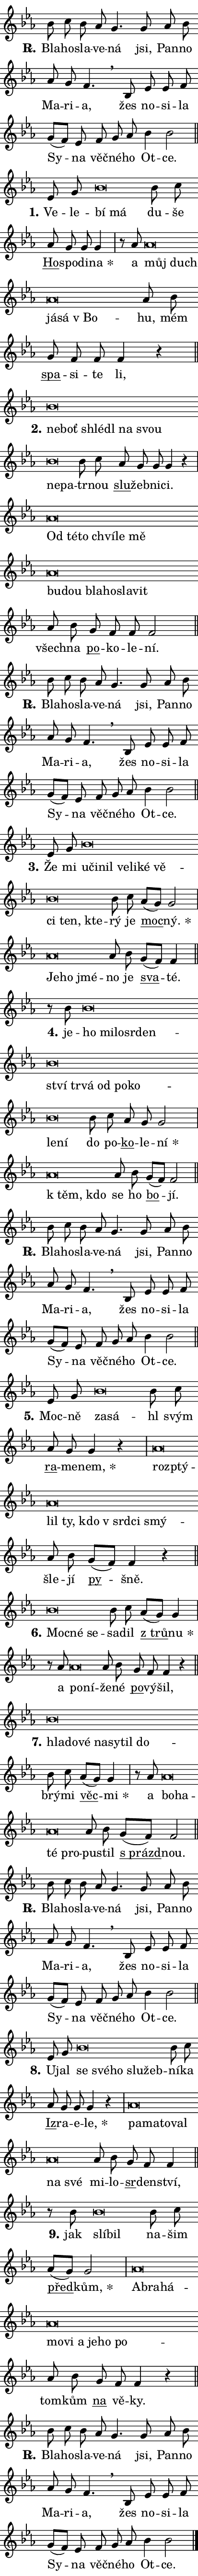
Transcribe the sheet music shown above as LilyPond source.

\version "2.24.0"
\header { tagline = "" }
\paper {
  indent = 0\cm
  top-margin = 0\cm
  right-margin = 0\cm
  bottom-margin = 0\cm
  left-margin = 0\cm
  paper-width = 7\cm
  page-breaking = #ly:one-page-breaking
  system-system-spacing.basic-distance = #11
  score-system-spacing.basic-distance = #11
  ragged-last = ##f
}


%% Author: Thomas Morley
%% https://lists.gnu.org/archive/html/lilypond-user/2020-05/msg00002.html
#(define (line-position grob)
"Returns position of @var[grob} in current system:
   @code{'start}, if at first time-step
   @code{'end}, if at last time-step
   @code{'middle} otherwise
"
  (let* ((col (ly:item-get-column grob))
         (ln (ly:grob-object col 'left-neighbor))
         (rn (ly:grob-object col 'right-neighbor))
         (col-to-check-left (if (ly:grob? ln) ln col))
         (col-to-check-right (if (ly:grob? rn) rn col))
         (break-dir-left
           (and
             (ly:grob-property col-to-check-left 'non-musical #f)
             (ly:item-break-dir col-to-check-left)))
         (break-dir-right
           (and
             (ly:grob-property col-to-check-right 'non-musical #f)
             (ly:item-break-dir col-to-check-right))))
        (cond ((eqv? 1 break-dir-left) 'start)
              ((eqv? -1 break-dir-right) 'end)
              (else 'middle))))

#(define (tranparent-at-line-position vctor)
  (lambda (grob)
  "Relying on @code{line-position} select the relevant enry from @var{vctor}.
Used to determine transparency,"
    (case (line-position grob)
      ((end) (not (vector-ref vctor 0)))
      ((middle) (not (vector-ref vctor 1)))
      ((start) (not (vector-ref vctor 2))))))

noteHeadBreakVisibility =
#(define-music-function (break-visibility)(vector?)
"Makes @code{NoteHead}s transparent relying on @var{break-visibility}"
#{
  \override NoteHead.transparent =
    #(tranparent-at-line-position break-visibility)
#})

#(define delete-ledgers-for-transparent-note-heads
  (lambda (grob)
    "Reads whether a @code{NoteHead} is transparent.
If so this @code{NoteHead} is removed from @code{'note-heads} from
@var{grob}, which is supposed to be @code{LedgerLineSpanner}.
As a result ledgers are not printed for this @code{NoteHead}"
    (let* ((nhds-array (ly:grob-object grob 'note-heads))
           (nhds-list
             (if (ly:grob-array? nhds-array)
                 (ly:grob-array->list nhds-array)
                 '()))
           ;; Relies on the transparent-property being done before
           ;; Staff.LedgerLineSpanner.after-line-breaking is executed.
           ;; This is fragile ...
           (to-keep
             (remove
               (lambda (nhd)
                 (ly:grob-property nhd 'transparent #f))
               nhds-list)))
      ;; TODO find a better method to iterate over grob-arrays, similiar
      ;; to filter/remove etc for lists
      ;; For now rebuilt from scratch
      (set! (ly:grob-object grob 'note-heads)  '())
      (for-each
        (lambda (nhd)
          (ly:pointer-group-interface::add-grob grob 'note-heads nhd))
        to-keep))))

hideNotes = {
  \noteHeadBreakVisibility #begin-of-line-visible
}
unHideNotes = {
  \noteHeadBreakVisibility #all-visible
}

% work-around for resetting accidentals
% https://lilypond.org/doc/v2.23/Documentation/notation/displaying-rhythms#unmetered-music
cadenzaMeasure = {
  \cadenzaOff
  \partial 1024 s1024
  \cadenzaOn
}

#(define-markup-command (accent layout props text) (markup?)
  "Underline accented syllable"
  (interpret-markup layout props
    #{\markup \override #'(offset . 4.3) \underline { #text }#}))

responsum = \markup \concat {
  "R" \hspace #-1.05 \path #0.1 #'((moveto 0 0.07) (lineto 0.9 0.8)) \hspace #0.05 "."
}

\layout {
    \context {
        \Staff
        \remove "Time_signature_engraver"
        \override LedgerLineSpanner.after-line-breaking = #delete-ledgers-for-transparent-note-heads
    }
    \context {
        \Voice {
            \override NoteHead.output-attributes = #'((class . "notehead"))
            \override Hairpin.height = #0.55
        }
    }
    \context {
        \Lyrics {
            \override StanzaNumber.output-attributes = #'((class . "stanzanumber"))
            \override LyricSpace.minimum-distance = #0.9
            \override LyricText.font-name = #"TeX Gyre Schola"
            \override LyricText.font-size = 1
            \override StanzaNumber.font-name = #"TeX Gyre Schola Bold"
            \override StanzaNumber.font-size = 1
        }
    }
}

% magnetic-lyrics.ily
%
%   written by
%     Jean Abou Samra <jean@abou-samra.fr>
%     Werner Lemberg <wl@gnu.org>
%
%   adapted by
%     Jiri Hon <jiri.hon@gmail.com>
%
% Version 2022-Apr-15

% https://www.mail-archive.com/lilypond-user@gnu.org/msg149350.html

#(define (Left_hyphen_pointer_engraver context)
   "Collect syllable-hyphen-syllable occurrences in lyrics and store
them in properties.  This engraver only looks to the left.  For
example, if the lyrics input is @code{foo -- bar}, it does the
following.

@itemize @bullet
@item
Set the @code{text} property of the @code{LyricHyphen} grob between
@q{foo} and @q{bar} to @code{foo}.

@item
Set the @code{left-hyphen} property of the @code{LyricText} grob with
text @q{foo} to the @code{LyricHyphen} grob between @q{foo} and
@q{bar}.
@end itemize

Use this auxiliary engraver in combination with the
@code{lyric-@/text::@/apply-@/magnetic-@/offset!} hook."
   (let ((hyphen #f)
         (text #f))
     (make-engraver
      (acknowledgers
       ((lyric-syllable-interface engraver grob source-engraver)
        (set! text grob)))
      (end-acknowledgers
       ((lyric-hyphen-interface engraver grob source-engraver)
        ;(when (not (grob::has-interface grob 'lyric-space-interface))
          (set! hyphen grob)));)
      ((stop-translation-timestep engraver)
       (when (and text hyphen)
         (ly:grob-set-object! text 'left-hyphen hyphen))
       (set! text #f)
       (set! hyphen #f)))))

#(define (lyric-text::apply-magnetic-offset! grob)
   "If the space between two syllables is less than the value in
property @code{LyricText@/.details@/.squash-threshold}, move the right
syllable to the left so that it gets concatenated with the left
syllable.

Use this function as a hook for
@code{LyricText@/.after-@/line-@/breaking} if the
@code{Left_@/hyphen_@/pointer_@/engraver} is active."
   (let ((hyphen (ly:grob-object grob 'left-hyphen #f)))
     (when hyphen
       (let ((left-text (ly:spanner-bound hyphen LEFT)))
         (when (grob::has-interface left-text 'lyric-syllable-interface)
           (let* ((common (ly:grob-common-refpoint grob left-text X))
                  (this-x-ext (ly:grob-extent grob common X))
                  (left-x-ext
                   (begin
                     ;; Trigger magnetism for left-text.
                     (ly:grob-property left-text 'after-line-breaking)
                     (ly:grob-extent left-text common X)))
                  ;; `delta` is the gap width between two syllables.
                  (delta (- (interval-start this-x-ext)
                            (interval-end left-x-ext)))
                  (details (ly:grob-property grob 'details))
                  (threshold (assoc-get 'squash-threshold details 0.2)))
             (when (< delta threshold)
               (let* (;; We have to manipulate the input text so that
                      ;; ligatures crossing syllable boundaries are not
                      ;; disabled.  For languages based on the Latin
                      ;; script this is essentially a beautification.
                      ;; However, for non-Western scripts it can be a
                      ;; necessity.
                      (lt (ly:grob-property left-text 'text))
                      (rt (ly:grob-property grob 'text))
                      (is-space (grob::has-interface hyphen 'lyric-space-interface))
                      (space (if is-space " " ""))
                      (space-markup (grob-interpret-markup grob " "))
                      (space-size (interval-length (ly:stencil-extent space-markup X)))
                      (extra-delta (if is-space space-size 0))
                      ;; Append new syllable.
                      (ltrt-space (if (and (string? lt) (string? rt))
                                (string-append lt space rt)
                                (make-concat-markup (list lt space rt))))
                      ;; Right-align `ltrt` to the right side.
                      (ltrt-space-markup (grob-interpret-markup
                               grob
                               (make-translate-markup
                                (cons (interval-length this-x-ext) 0)
                                (make-right-align-markup ltrt-space)))))
                 (begin
                   ;; Don't print `left-text`.
                   (ly:grob-set-property! left-text 'stencil #f)
                   ;; Set text and stencil (which holds all collected
                   ;; syllables so far) and shift it to the left.
                   (ly:grob-set-property! grob 'text ltrt-space)
                   (ly:grob-set-property! grob 'stencil ltrt-space-markup)
                   (ly:grob-translate-axis! grob (- (- delta extra-delta)) X))))))))))


#(define (lyric-hyphen::displace-bounds-first grob)
   ;; Make very sure this callback isn't triggered too early.
   (let ((left (ly:spanner-bound grob LEFT))
         (right (ly:spanner-bound grob RIGHT)))
     (ly:grob-property left 'after-line-breaking)
     (ly:grob-property right 'after-line-breaking)
     (ly:lyric-hyphen::print grob)))

squashThreshold = #0.4

\layout {
  \context {
    \Lyrics
    \consists #Left_hyphen_pointer_engraver
    \override LyricText.after-line-breaking =
      #lyric-text::apply-magnetic-offset!
    \override LyricHyphen.stencil = #lyric-hyphen::displace-bounds-first
    \override LyricText.details.squash-threshold = \squashThreshold
    \override LyricHyphen.minimum-distance = 0
    \override LyricHyphen.minimum-length = \squashThreshold
  }
}

squash = \override LyricText.details.squash-threshold = 9999
unSquash = \override LyricText.details.squash-threshold = \squashThreshold

left = \override LyricText.self-alignment-X = #LEFT
unLeft = \revert LyricText.self-alignment-X

starOffset = #(lambda (grob) 
                (let ((x_offset (ly:self-alignment-interface::aligned-on-x-parent grob)))
                  (if (= x_offset 0) 0 (+ x_offset 1.2))))

star = #(define-music-function (syllable)(string?)
"Append star separator at the end of a syllable"
#{
  \once \override LyricText.X-offset = #starOffset
  \lyricmode { \markup {
    #syllable
    \override #'((font-name . "TeX Gyre Schola Bold")) \hspace #0.2 \lower #0.65 \larger "*"
  } }
#})

starAccent = #(define-music-function (syllable)(string?)
"Append star separator at the end of a syllable and make accent"
#{
  \once \override LyricText.X-offset = #starOffset
  \lyricmode { \markup {
    \accent #syllable
    \override #'((font-name . "TeX Gyre Schola Bold")) \hspace #0.2 \lower #0.65 \larger "*"
  } }
#})

breath = #(define-music-function (syllable)(string?)
"Append breathing indicator at the end of a syllable"
#{
  \lyricmode { \markup { #syllable "+" } }
#})

optionalBreath = #(define-music-function (syllable)(string?)
"Append optional breathing indicator at the end of a syllable"
#{
  \lyricmode { \markup { #syllable "(+)" } }
#})


\score {
    <<
        \new Voice = "melody" { \cadenzaOn \key es \major \relative { bes'8 c bes as g4. \bar "" g8 as bes \bar "" as g f4. \breathe \bar "" bes,8 es es f \bar "" g[( f)] es \bar "" f g as \bar "" bes4 bes2 \cadenzaMeasure \bar "||" \break } }
        \new Lyrics \lyricsto "melody" { \lyricmode { \set stanza = \responsum
Bla -- ho -- sla -- ve -- ná jsi, Pan -- no Ma -- ri -- a, žes no -- si -- la Sy -- na věč -- né -- ho Ot -- ce. } }
    >>
    \layout {}
}

\score {
    <<
        \new Voice = "melody" { \cadenzaOn \key es \major \relative { es'8 g bes\breve*1/16 \hideNotes \breve*1/16 \bar "" \unHideNotes bes8 c \bar "" as g g g4 \cadenzaMeasure \bar "|" r8 as8 as\breve*1/16 \hideNotes \breve*1/16 \bar "" \breve*1/16 \bar "" \breve*1/16 \breve*1/16 \bar "" \unHideNotes as8 bes \bar "" g f f f4 r \cadenzaMeasure \bar "||" \break } }
        \new Lyrics \lyricsto "melody" { \lyricmode { \set stanza = "1."
Ve -- le -- \left bí \squash má \unLeft \unSquash du -- še \markup \accent Ho -- spo -- di -- \star na a \left můj \squash duch já -- sá "v Bo" -- \unLeft \unSquash hu, mém \markup \accent spa -- si -- te li, } }
    >>
    \layout {}
}

\score {
    <<
        \new Voice = "melody" { \cadenzaOn \key es \major \relative { bes'\breve*1/16 \hideNotes \breve*1/16 \bar "" \breve*1/16 \bar "" \breve*1/16 \bar "" \breve*1/16 \bar "" \breve*1/16 \bar "" \breve*1/16 \breve*1/16 \bar "" \unHideNotes bes8 c \bar "" as g g g4 r \cadenzaMeasure \bar "|" as\breve*1/16 \hideNotes \breve*1/16 \bar "" \breve*1/16 \bar "" \breve*1/16 \bar "" \breve*1/16 \bar "" \breve*1/16 \bar "" \breve*1/16 \bar "" \breve*1/16 \bar "" \breve*1/16 \bar "" \breve*1/16 \bar "" \breve*1/16 \breve*1/16 \bar "" \unHideNotes as8 bes \bar "" g f f f2 \cadenzaMeasure \bar "||" \break } }
        \new Lyrics \lyricsto "melody" { \lyricmode { \set stanza = "2."
\left ne -- \squash boť shlé -- dl na svou ne -- pa -- \unLeft \unSquash tr -- nou \markup \accent slu -- žeb -- ni -- ci.
\left Od \squash té -- to chví -- le mě bu -- dou bla -- ho -- sla -- vit \unLeft \unSquash všech -- na \markup \accent po -- ko -- le -- ní. } }
    >>
    \layout {}
}

\score {
    <<
        \new Voice = "melody" { \cadenzaOn \key es \major \relative { bes'8 c bes as g4. \bar "" g8 as bes \bar "" as g f4. \breathe \bar "" bes,8 es es f \bar "" g[( f)] es \bar "" f g as \bar "" bes4 bes2 \cadenzaMeasure \bar "||" \break } }
        \new Lyrics \lyricsto "melody" { \lyricmode { \set stanza = \responsum
Bla -- ho -- sla -- ve -- ná jsi, Pan -- no Ma -- ri -- a, žes no -- si -- la Sy -- na věč -- né -- ho Ot -- ce. } }
    >>
    \layout {}
}

\score {
    <<
        \new Voice = "melody" { \cadenzaOn \key es \major \relative { es'8 g bes\breve*1/16 \hideNotes \breve*1/16 \bar "" \breve*1/16 \bar "" \breve*1/16 \bar "" \breve*1/16 \bar "" \breve*1/16 \bar "" \breve*1/16 \bar "" \breve*1/16 \bar "" \breve*1/16 \breve*1/16 \bar "" \unHideNotes bes8 c \bar "" as[( g)] g2 \cadenzaMeasure \bar "|" as\breve*1/16 \hideNotes \breve*1/16 \breve*1/16 \bar "" \unHideNotes as8 bes \bar "" g[( f)] f4 \cadenzaMeasure \bar "||" \break } }
        \new Lyrics \lyricsto "melody" { \lyricmode { \set stanza = "3."
Že mi \left u -- \squash či -- nil ve -- li -- ké vě -- ci ten, kte -- \unLeft \unSquash rý je \markup \accent moc -- \star ný. \left Je -- \squash ho jmé -- \unLeft \unSquash no je \markup \accent sva -- té. } }
    >>
    \layout {}
}

\score {
    <<
        \new Voice = "melody" { \cadenzaOn \key es \major \relative { r8 bes' bes\breve*1/16 \hideNotes \breve*1/16 \bar "" \breve*1/16 \bar "" \breve*1/16 \bar "" \breve*1/16 \bar "" \breve*1/16 \bar "" \breve*1/16 \bar "" \breve*1/16 \bar "" \breve*1/16 \bar "" \breve*1/16 \bar "" \breve*1/16 \bar "" \breve*1/16 \breve*1/16 \bar "" \unHideNotes bes8 c \bar "" as g g2 \cadenzaMeasure \bar "|" as\breve*1/16 \hideNotes \breve*1/16 \bar "" \unHideNotes as8 bes \bar "" g[( f)] f2 \cadenzaMeasure \bar "||" \break } }
        \new Lyrics \lyricsto "melody" { \lyricmode { \set stanza = "4."
je -- \left ho \squash mi -- lo -- sr -- den -- ství tr -- vá od po -- ko -- le -- ní \unLeft \unSquash do po -- \markup \accent ko -- le -- \star ní \left "k těm," \squash kdo \unLeft \unSquash se ho \markup \accent bo -- jí. } }
    >>
    \layout {}
}

\score {
    <<
        \new Voice = "melody" { \cadenzaOn \key es \major \relative { bes'8 c bes as g4. \bar "" g8 as bes \bar "" as g f4. \breathe \bar "" bes,8 es es f \bar "" g[( f)] es \bar "" f g as \bar "" bes4 bes2 \cadenzaMeasure \bar "||" \break } }
        \new Lyrics \lyricsto "melody" { \lyricmode { \set stanza = \responsum
Bla -- ho -- sla -- ve -- ná jsi, Pan -- no Ma -- ri -- a, žes no -- si -- la Sy -- na věč -- né -- ho Ot -- ce. } }
    >>
    \layout {}
}

\score {
    <<
        \new Voice = "melody" { \cadenzaOn \key es \major \relative { es'8 g bes\breve*1/16 \hideNotes \breve*1/16 \bar "" \unHideNotes bes8 c \bar "" as g g4 r \cadenzaMeasure \bar "|" as\breve*1/16 \hideNotes \breve*1/16 \bar "" \breve*1/16 \bar "" \breve*1/16 \bar "" \breve*1/16 \bar "" \breve*1/16 \bar "" \breve*1/16 \breve*1/16 \bar "" \unHideNotes as8 bes \bar "" g[( f)] f4 r \cadenzaMeasure \bar "||" \break } }
        \new Lyrics \lyricsto "melody" { \lyricmode { \set stanza = "5."
Moc -- ně \left za -- \squash sá -- \unLeft \unSquash hl svým \markup \accent ra -- me -- \star nem, \left roz -- \squash ptý -- lil ty, kdo "v srd" -- ci smý -- \unLeft \unSquash šle -- jí \markup \accent py -- šně. } }
    >>
    \layout {}
}

\score {
    <<
        \new Voice = "melody" { \cadenzaOn \key es \major \relative { bes'\breve*1/16 \hideNotes \breve*1/16 \breve*1/16 \bar "" \unHideNotes bes8 c \bar "" as[( g)] g4 \cadenzaMeasure \bar "|" r8 as8 as\breve*1/16 \hideNotes \breve*1/16 \bar "" \unHideNotes as8 bes \bar "" g f f4 r \cadenzaMeasure \bar "||" \break } }
        \new Lyrics \lyricsto "melody" { \lyricmode { \set stanza = "6."
\left Moc -- \squash né se -- \unLeft \unSquash sa -- dil \markup \accent "z trů" -- \star nu a \left po -- \squash ní -- \unLeft \unSquash že -- né \markup \accent po -- vý -- šil, } }
    >>
    \layout {}
}

\score {
    <<
        \new Voice = "melody" { \cadenzaOn \key es \major \relative { bes'\breve*1/16 \hideNotes \breve*1/16 \bar "" \breve*1/16 \bar "" \breve*1/16 \bar "" \breve*1/16 \bar "" \breve*1/16 \breve*1/16 \bar "" \unHideNotes bes8 c \bar "" as[( g)] g4 \cadenzaMeasure \bar "|" r8 as8 as\breve*1/16 \hideNotes \breve*1/16 \bar "" \breve*1/16 \breve*1/16 \bar "" \unHideNotes as8 bes \bar "" g[( f)] f2 \cadenzaMeasure \bar "||" \break } }
        \new Lyrics \lyricsto "melody" { \lyricmode { \set stanza = "7."
\left hla -- \squash do -- vé na -- sy -- til do -- \unLeft \unSquash brý -- mi \markup \accent věc -- \star mi a \left bo -- \squash ha -- té pro -- \unLeft \unSquash pu -- stil \markup \accent "s prázd" -- nou. } }
    >>
    \layout {}
}

\score {
    <<
        \new Voice = "melody" { \cadenzaOn \key es \major \relative { bes'8 c bes as g4. \bar "" g8 as bes \bar "" as g f4. \breathe \bar "" bes,8 es es f \bar "" g[( f)] es \bar "" f g as \bar "" bes4 bes2 \cadenzaMeasure \bar "||" \break } }
        \new Lyrics \lyricsto "melody" { \lyricmode { \set stanza = \responsum
Bla -- ho -- sla -- ve -- ná jsi, Pan -- no Ma -- ri -- a, žes no -- si -- la Sy -- na věč -- né -- ho Ot -- ce. } }
    >>
    \layout {}
}

\score {
    <<
        \new Voice = "melody" { \cadenzaOn \key es \major \relative { es'8 g bes\breve*1/16 \hideNotes \breve*1/16 \bar "" \breve*1/16 \bar "" \breve*1/16 \breve*1/16 \bar "" \unHideNotes bes8 c \bar "" as g g g4 r \cadenzaMeasure \bar "|" as\breve*1/16 \hideNotes \breve*1/16 \bar "" \breve*1/16 \bar "" \breve*1/16 \bar "" \breve*1/16 \breve*1/16 \bar "" \unHideNotes as8 bes \bar "" g f f4 \cadenzaMeasure \bar "||" \break } }
        \new Lyrics \lyricsto "melody" { \lyricmode { \set stanza = "8."
U -- jal \left se \squash své -- ho slu -- žeb -- \unLeft \unSquash ní -- ka \markup \accent Iz -- ra -- e -- \star le, \left pa -- \squash ma -- to -- val na své \unLeft \unSquash mi -- lo -- \markup \accent sr -- den -- ství, } }
    >>
    \layout {}
}

\score {
    <<
        \new Voice = "melody" { \cadenzaOn \key es \major \relative { r8 bes' bes\breve*1/16 \hideNotes \breve*1/16 \bar "" \unHideNotes bes8 c \bar "" as[( g)] g2 \cadenzaMeasure \bar "|" as\breve*1/16 \hideNotes \breve*1/16 \bar "" \breve*1/16 \bar "" \breve*1/16 \bar "" \breve*1/16 \bar "" \breve*1/16 \bar "" \breve*1/16 \bar "" \breve*1/16 \breve*1/16 \bar "" \unHideNotes as8 bes \bar "" g f f4 r \cadenzaMeasure \bar "||" \break } }
        \new Lyrics \lyricsto "melody" { \lyricmode { \set stanza = "9."
jak \left slí -- \squash bil \unLeft \unSquash na -- šim \markup \accent před -- \star kům, \left Ab -- \squash ra -- há -- mo -- vi a je -- ho po -- \unLeft \unSquash tom -- kům \markup \accent na vě -- ky. } }
    >>
    \layout {}
}

\score {
    <<
        \new Voice = "melody" { \cadenzaOn \key es \major \relative { bes'8 c bes as g4. \bar "" g8 as bes \bar "" as g f4. \breathe \bar "" bes,8 es es f \bar "" g[( f)] es \bar "" f g as \bar "" bes4 bes2 \cadenzaMeasure \bar "||" \break } \bar "|." }
        \new Lyrics \lyricsto "melody" { \lyricmode { \set stanza = \responsum
Bla -- ho -- sla -- ve -- ná jsi, Pan -- no Ma -- ri -- a, žes no -- si -- la Sy -- na věč -- né -- ho Ot -- ce. } }
    >>
    \layout {}
}
